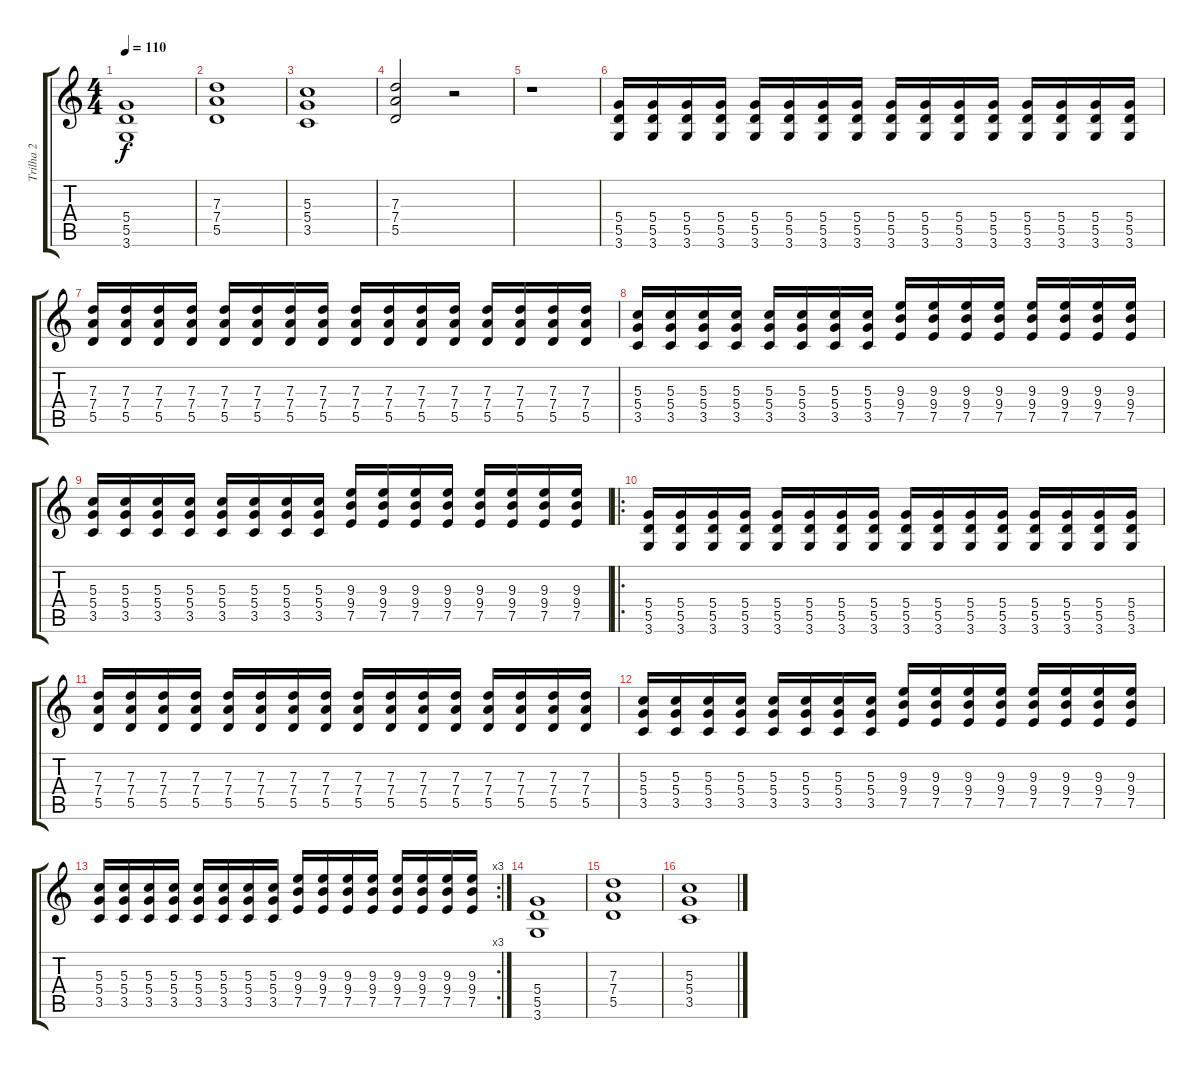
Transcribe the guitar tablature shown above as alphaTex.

\track ("Trilha 2" "Trilha 2") {instrument overdrivenguitar}
\staff {score tabs}
\tuning (E4 B3 G3 D3 A2 E2) {hide}
\ts (4 4)
\tempo 110
\clef g2
\ks c
(5.4 5.5 3.6).1{dy f} |
(7.3 7.4 5.5).1 |
(5.3 5.4 3.5).1 |
(7.3 7.4 5.5).2 r.2 |
r.1 |
(5.4 5.5 3.6).16 (5.4 5.5 3.6).16 (5.4 5.5 3.6).16 (5.4 5.5 3.6).16 (5.4 5.5 3.6).16 (5.4 5.5 3.6).16 (5.4 5.5 3.6).16 (5.4 5.5 3.6).16 (5.4 5.5 3.6).16 (5.4 5.5 3.6).16 (5.4 5.5 3.6).16 (5.4 5.5 3.6).16 (5.4 5.5 3.6).16 (5.4 5.5 3.6).16 (5.4 5.5 3.6).16 (5.4 5.5 3.6).16 |
(7.3 7.4 5.5).16 (7.3 7.4 5.5).16 (7.3 7.4 5.5).16 (7.3 7.4 5.5).16 (7.3 7.4 5.5).16 (7.3 7.4 5.5).16 (7.3 7.4 5.5).16 (7.3 7.4 5.5).16 (7.3 7.4 5.5).16 (7.3 7.4 5.5).16 (7.3 7.4 5.5).16 (7.3 7.4 5.5).16 (7.3 7.4 5.5).16 (7.3 7.4 5.5).16 (7.3 7.4 5.5).16 (7.3 7.4 5.5).16 |
(5.3 5.4 3.5).16 (5.3 5.4 3.5).16 (5.3 5.4 3.5).16 (5.3 5.4 3.5).16 (5.3 5.4 3.5).16 (5.3 5.4 3.5).16 (5.3 5.4 3.5).16 (5.3 5.4 3.5).16 (9.3 9.4 7.5).16 (9.3 9.4 7.5).16 (9.3 9.4 7.5).16 (9.3 9.4 7.5).16 (9.3 9.4 7.5).16 (9.3 9.4 7.5).16 (9.3 9.4 7.5).16 (9.3 9.4 7.5).16 |
(5.3 5.4 3.5).16 (5.3 5.4 3.5).16 (5.3 5.4 3.5).16 (5.3 5.4 3.5).16 (5.3 5.4 3.5).16 (5.3 5.4 3.5).16 (5.3 5.4 3.5).16 (5.3 5.4 3.5).16 (9.3 9.4 7.5).16 (9.3 9.4 7.5).16 (9.3 9.4 7.5).16 (9.3 9.4 7.5).16 (9.3 9.4 7.5).16 (9.3 9.4 7.5).16 (9.3 9.4 7.5).16 (9.3 9.4 7.5).16 |
\ro
(5.4 5.5 3.6).16 (5.4 5.5 3.6).16 (5.4 5.5 3.6).16 (5.4 5.5 3.6).16 (5.4 5.5 3.6).16 (5.4 5.5 3.6).16 (5.4 5.5 3.6).16 (5.4 5.5 3.6).16 (5.4 5.5 3.6).16 (5.4 5.5 3.6).16 (5.4 5.5 3.6).16 (5.4 5.5 3.6).16 (5.4 5.5 3.6).16 (5.4 5.5 3.6).16 (5.4 5.5 3.6).16 (5.4 5.5 3.6).16 |
(7.3 7.4 5.5).16 (7.3 7.4 5.5).16 (7.3 7.4 5.5).16 (7.3 7.4 5.5).16 (7.3 7.4 5.5).16 (7.3 7.4 5.5).16 (7.3 7.4 5.5).16 (7.3 7.4 5.5).16 (7.3 7.4 5.5).16 (7.3 7.4 5.5).16 (7.3 7.4 5.5).16 (7.3 7.4 5.5).16 (7.3 7.4 5.5).16 (7.3 7.4 5.5).16 (7.3 7.4 5.5).16 (7.3 7.4 5.5).16 |
(5.3 5.4 3.5).16 (5.3 5.4 3.5).16 (5.3 5.4 3.5).16 (5.3 5.4 3.5).16 (5.3 5.4 3.5).16 (5.3 5.4 3.5).16 (5.3 5.4 3.5).16 (5.3 5.4 3.5).16 (9.3 9.4 7.5).16 (9.3 9.4 7.5).16 (9.3 9.4 7.5).16 (9.3 9.4 7.5).16 (9.3 9.4 7.5).16 (9.3 9.4 7.5).16 (9.3 9.4 7.5).16 (9.3 9.4 7.5).16 |
\rc 3
(5.3 5.4 3.5).16 (5.3 5.4 3.5).16 (5.3 5.4 3.5).16 (5.3 5.4 3.5).16 (5.3 5.4 3.5).16 (5.3 5.4 3.5).16 (5.3 5.4 3.5).16 (5.3 5.4 3.5).16 (9.3 9.4 7.5).16 (9.3 9.4 7.5).16 (9.3 9.4 7.5).16 (9.3 9.4 7.5).16 (9.3 9.4 7.5).16 (9.3 9.4 7.5).16 (9.3 9.4 7.5).16 (9.3 9.4 7.5).16 |
(5.4 5.5 3.6).1 |
(7.3 7.4 5.5).1 |
(5.3 5.4 3.5).1
